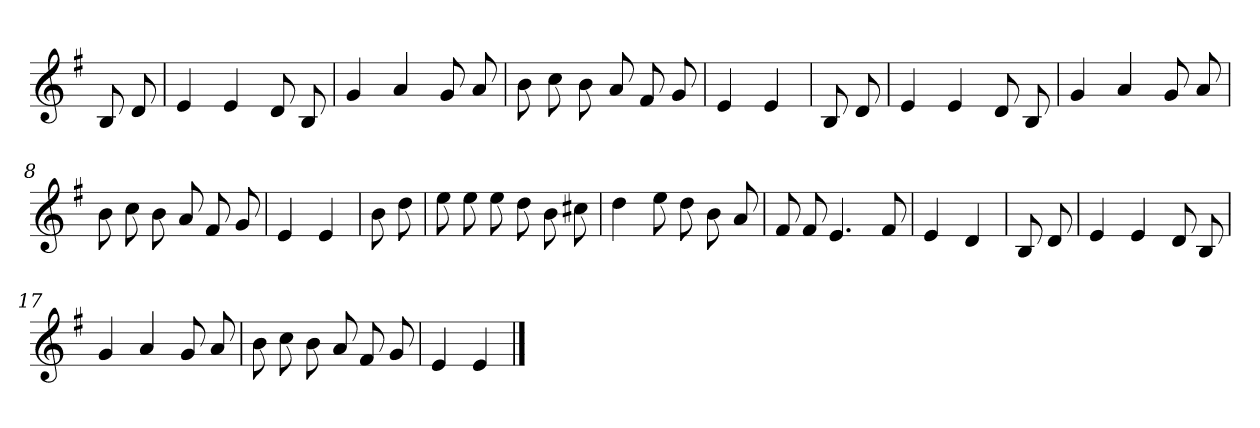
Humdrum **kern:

**kern
*part1
*staff1
*clefG2
*k[f#]
*e:
=
8B
8d
=1
4e
4e
8d
8B
=2
4g
4a
8g
8a
=3
8b
8cc
8b
8a
8f#
8g
=4
4e
4e
=5
8B
8d
=6
4e
4e
8d
8B
=7
4g
4a
8g
8a
=8
8b
8cc
8b
8a
8f#
8g
=9
4e
4e
=10
8b
8dd
=11
8ee
8ee
8ee
8dd
8b
8cc#X
=12
4dd
8ee
8dd
8b
8a
=13
8f#
8f#
4.e
8f#
=14
4e
4d
=15
8B
8d
=16
4e
4e
8d
8B
=17
4g
4a
8g
8a
=18
8b
8cc
8b
8a
8f#
8g
=19
4e
4e
==
*-
